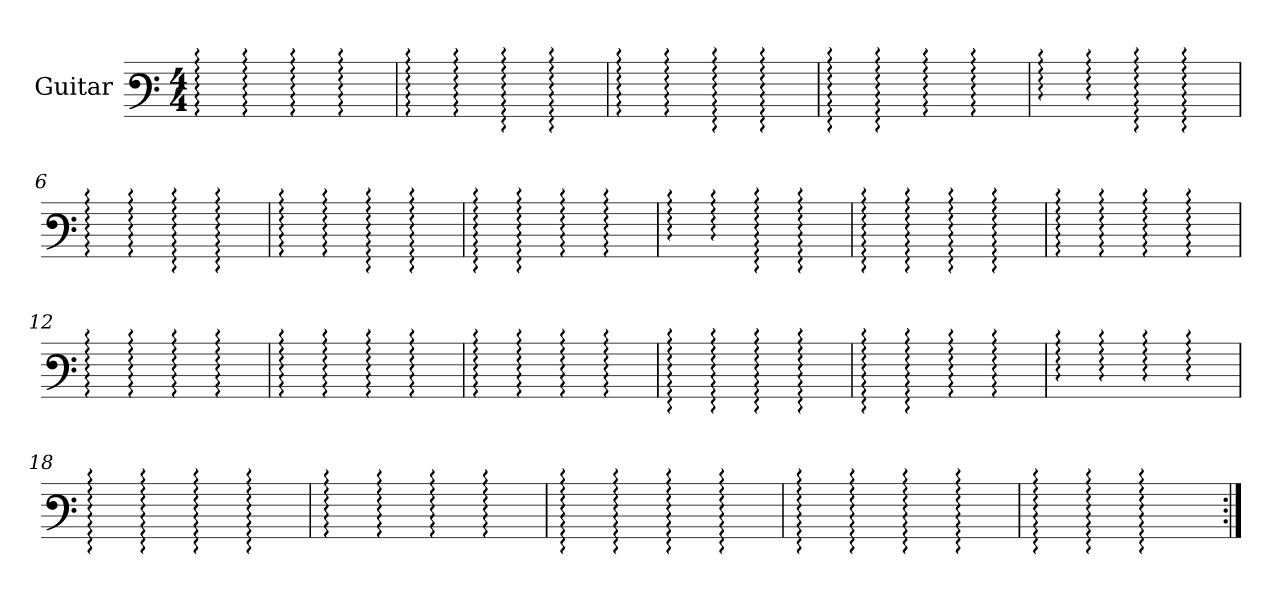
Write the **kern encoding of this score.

**kern	**text	**text
*part1	*part1	*part1
*staff1	*staff1	*staff1
*I"Guitar	*	*
*I'Guit.	*	*
*stria6	*	*
*	*	*
*k[]	*	*
*M4/4	*	*
=1	=1	=1
4AA\yy: 4D\yy: 4G\yy: 4B\yy: 4e\yy:	.	.
4AA\yy: 4D\yy: 4G\yy: 4B\yy: 4e\yy:	.	.
4AA\yy: 4D\yy: 4G\yy: 4B\yy: 4e\yy:	.	.
4AA\yy: 4D\yy: 4G\yy: 4B\yy: 4e\yy:	.	.
=2	=2	=2
!	!LO:LY:b	!LO:LY:b
4AA\yy: 4D\yy: 4G\yy: 4B\yy: 4e\yy:	如果没有	如果有那
!	!LO:LY:b	!LO:LY:b
4AA\yy: 4D\yy: 4G\yy: 4B\yy: 4e\yy:	遇见	么一
!	!LO:LY:b	!LO:LY:b
4EE\yy: 4AA\yy: 4D\yy: 4G\yy: 4B\yy: 4e\yy:	你	天
4EE\yy: 4AA\yy: 4D\yy: 4G\yy: 4B\yy: 4e\yy:	.	.
=3	=3	=3
!	!LO:LY:b	!LO:LY:b
4AA\yy: 4D\yy: 4G\yy: 4B\yy: 4e\yy:	我将会是	你说即将
!	!LO:LY:b	!LO:LY:b
4AA\yy: 4D\yy: 4G\yy: 4B\yy: 4e\yy:	在哪	要离
!	!LO:LY:b	!LO:LY:b
4EE\yy: 4AA\yy: 4D\yy: 4G\yy: 4B\yy: 4e\yy:	里	去
4EE\yy: 4AA\yy: 4D\yy: 4G\yy: 4B\yy: 4e\yy:	.	.
!!LO:LB:g=z
=4	=4	=4
!	!LO:LY:b	!LO:LY:b
4EE\yy: 4AA\yy: 4D\yy: 4G\yy: 4B\yy: 4e\yy:	日子过得	我会迷失
!	!LO:LY:b	!LO:LY:b
4EE\yy: 4AA\yy: 4D\yy: 4G\yy: 4B\yy: 4e\yy:	怎么	我自
!	!LO:LY:b	!LO:LY:b
4AA\yy: 4D\yy: 4G\yy: 4B\yy: 4e\yy:	样	己
4AA\yy: 4D\yy: 4G\yy: 4B\yy: 4e\yy:	.	.
=5	=5	=5
!	!LO:LY:b	!LO:LY:b
4D\yy: 4G\yy: 4B\yy: 4e\yy:	人生是否	走入无边
!	!LO:LY:b	!LO:LY:b
4D\yy: 4G\yy: 4B\yy: 4e\yy:	要珍	人海
!	!LO:LY:b	!LO:LY:b
4EE\yy: 4AA\yy: 4D\yy: 4G\yy: 4B\yy: 4e\yy:	惜	里
4EE\yy: 4AA\yy: 4D\yy: 4G\yy: 4B\yy: 4e\yy:	.	.
=6	=6	=6
!	!LO:LY:b	!LO:LY:b
4AA\yy: 4D\yy: 4G\yy: 4B\yy: 4e\yy:	也许认识	不要什么
!	!LO:LY:b	!LO:LY:b
4AA\yy: 4D\yy: 4G\yy: 4B\yy: 4e\yy:	某一	诺
!	!LO:LY:b	!LO:LY:b
4EE\yy: 4AA\yy: 4D\yy: 4G\yy: 4B\yy: 4e\yy:	人	言
4EE\yy: 4AA\yy: 4D\yy: 4G\yy: 4B\yy: 4e\yy:	.	.
!!LO:LB:g=z
=7	=7	=7
!	!LO:LY:b	!LO:LY:b
4AA\yy: 4D\yy: 4G\yy: 4B\yy: 4e\yy:	过着平凡	只要天天
!	!LO:LY:b	!LO:LY:b
4AA\yy: 4D\yy: 4G\yy: 4B\yy: 4e\yy:	的日	在一
!	!LO:LY:b	!LO:LY:b
4EE\yy: 4AA\yy: 4D\yy: 4G\yy: 4B\yy: 4e\yy:	子	起
4EE\yy: 4AA\yy: 4D\yy: 4G\yy: 4B\yy: 4e\yy:	.	.
=8	=8	=8
!	!LO:LY:b	!LO:LY:b
4EE\yy: 4AA\yy: 4D\yy: 4G\yy: 4B\yy: 4e\yy:	不知道	我不能
!	!LO:LY:b	!LO:LY:b
4EE\yy: 4AA\yy: 4D\yy: 4G\yy: 4B\yy: 4e\yy:	会不	只依
!	!LO:LY:b	!LO:LY:b
4AA\yy: 4D\yy: 4G\yy: 4B\yy: 4e\yy:	会	靠
4AA\yy: 4D\yy: 4G\yy: 4B\yy: 4e\yy:	.	.
=9	=9	=9
!	!LO:LY:b	!LO:LY:b
4D\yy: 4G\yy: 4B\yy: 4e\yy:	也要爱情	片片回忆
!	!LO:LY:b	!LO:LY:b
4D\yy: 4G\yy: 4B\yy: 4e\yy:	甜如	活下
!	!LO:LY:b	!LO:LY:b
4EE\yy: 4AA\yy: 4D\yy: 4G\yy: 4B\yy: 4e\yy:	蜜	去
4EE\yy: 4AA\yy: 4D\yy: 4G\yy: 4B\yy: 4e\yy:	.	.
!!LO:LB:g=z
=10	=10	=10
4EE\yy: 4AA\yy: 4D\yy: 4G\yy: 4B\yy: 4e\yy:	.	.
4EE\yy: 4AA\yy: 4D\yy: 4G\yy: 4B\yy: 4e\yy:	.	.
!	!LO:LY:b	!
4EE\yy: 4AA\yy: 4D\yy: 4G\yy: 4B\yy: 4e\yy:	任	.
!	!LO:LY:b	!
4EE\yy: 4AA\yy: 4D\yy: 4G\yy: 4B\yy: 4e\yy:	时光	.
=11	=11	=11
!	!LO:LY:b	!
4AA\yy: 4D\yy: 4G\yy: 4B\yy: 4e\yy:	匆匆	.
!	!LO:LY:b	!
4AA\yy: 4D\yy: 4G\yy: 4B\yy: 4e\yy:	流去	.
!	!LO:LY:b	!
4AA\yy: 4D\yy: 4G\yy: 4B\yy: 4e\yy:	我只	.
!	!LO:LY:b	!
4AA\yy: 4D\yy: 4G\yy: 4B\yy: 4e\yy:	在乎	.
=12	=12	=12
!	!LO:LY:b	!
4AA\yy: 4D\yy: 4G\yy: 4B\yy: 4e\yy:	你	.
4AA\yy: 4D\yy: 4G\yy: 4B\yy: 4e\yy:	.	.
4AA\yy: 4D\yy: 4G\yy: 4B\yy: 4e\yy:	.	.
!	!LO:LY:b	!
4AA\yy: 4D\yy: 4G\yy: 4B\yy: 4e\yy:	心甘	.
=13	=13	=13
!	!LO:LY:b	!
4AA\yy: 4D\yy: 4G\yy: 4B\yy: 4e\yy:	情愿	.
!	!LO:LY:b	!
4AA\yy: 4D\yy: 4G\yy: 4B\yy: 4e\yy:	感染	.
!	!LO:LY:b	!
4AA\yy: 4D\yy: 4G\yy: 4B\yy: 4e\yy:	你的	.
!	!LO:LY:b	!
4AA\yy: 4D\yy: 4G\yy: 4B\yy: 4e\yy:	气	.
!!LO:PB:g=z
=14	=14	=14
!	!LO:LY:b	!
4AA\yy: 4D\yy: 4G\yy: 4B\yy: 4e\yy:	息	.
4AA\yy: 4D\yy: 4G\yy: 4B\yy: 4e\yy:	.	.
4AA\yy: 4D\yy: 4G\yy: 4B\yy: 4e\yy:	.	.
!	!LO:LY:b	!
4AA\yy: 4D\yy: 4G\yy: 4B\yy: 4e\yy:	人生	.
=15	=15	=15
!	!LO:LY:b	!
4EE\yy: 4AA\yy: 4D\yy: 4G\yy: 4B\yy: 4e\yy:	几何	.
4EE\yy: 4AA\yy: 4D\yy: 4G\yy: 4B\yy: 4e\yy:	.	.
!	!LO:LY:b	!
4EE\yy: 4AA\yy: 4D\yy: 4G\yy: 4B\yy: 4e\yy:	能	.
!	!LO:LY:b	!
4EE\yy: 4AA\yy: 4D\yy: 4G\yy: 4B\yy: 4e\yy:	够	.
=16	=16	=16
!	!LO:LY:b	!
4EE\yy: 4AA\yy: 4D\yy: 4G\yy: 4B\yy: 4e\yy:	得到	.
!	!LO:LY:b	!
4EE\yy: 4AA\yy: 4D\yy: 4G\yy: 4B\yy: 4e\yy:	知	.
!	!LO:LY:b	!
4AA\yy: 4D\yy: 4G\yy: 4B\yy: 4e\yy:	己	.
!	!LO:LY:b	!
4AA\yy: 4D\yy: 4G\yy: 4B\yy: 4e\yy:	失去	.
=17	=17	=17
!	!LO:LY:b	!
4D\yy: 4G\yy: 4B\yy: 4e\yy:	生命	.
!	!LO:LY:b	!
4D\yy: 4G\yy: 4B\yy: 4e\yy:	的力	.
!	!LO:LY:b	!
4D\yy: 4G\yy: 4B\yy: 4e\yy:	量也	.
!	!LO:LY:b	!
4D\yy: 4G\yy: 4B\yy: 4e\yy:	不可	.
!!LO:LB:g=z
=18	=18	=18
!	!LO:LY:b	!
4EE\yy: 4AA\yy: 4D\yy: 4G\yy: 4B\yy: 4e\yy:	惜	.
4EE\yy: 4AA\yy: 4D\yy: 4G\yy: 4B\yy: 4e\yy:	.	.
4EE\yy: 4AA\yy: 4D\yy: 4G\yy: 4B\yy: 4e\yy:	.	.
!	!LO:LY:b	!
4EE\yy: 4AA\yy: 4D\yy: 4G\yy: 4B\yy: 4e\yy:	所以	.
=19	=19	=19
!	!LO:LY:b	!
4AA\yy: 4D\yy: 4G\yy: 4B\yy: 4e\yy:	我	.
!	!LO:LY:b	!
4AA\yy: 4D\yy: 4G\yy: 4B\yy: 4e\yy:	求求	.
!	!LO:LY:b	!
4AA\yy: 4D\yy: 4G\yy: 4B\yy: 4e\yy:	你	.
!	!LO:LY:b	!
4AA\yy: 4D\yy: 4G\yy: 4B\yy: 4e\yy:	别	.
=20	=20	=20
!	!LO:LY:b	!
4EE\yy: 4AA\yy: 4D\yy: 4G\yy: 4B\yy: 4e\yy:	让我	.
!	!LO:LY:b	!
4EE\yy: 4AA\yy: 4D\yy: 4G\yy: 4B\yy: 4e\yy:	离开	.
!	!LO:LY:b	!
4EE\yy: 4AA\yy: 4D\yy: 4G\yy: 4B\yy: 4e\yy:	你	.
4EE\yy: 4AA\yy: 4D\yy: 4G\yy: 4B\yy: 4e\yy:	.	.
!!LO:LB:g=z
=21	=21	=21
!	!LO:LY:b	!
4EE\yy: 4AA\yy: 4D\yy: 4G\yy: 4B\yy: 4e\yy:	除	.
!	!LO:LY:b	!
4EE\yy: 4AA\yy: 4D\yy: 4G\yy: 4B\yy: 4e\yy:	了你	.
!	!LO:LY:b	!
4EE\yy: 4AA\yy: 4D\yy: 4G\yy: 4B\yy: 4e\yy:	我不能	.
!	!LO:LY:b	!
4EE\yy: 4AA\yy: 4D\yy: 4G\yy: 4B\yy: 4e\yy:	感到	.
=22	=22	=22
!	!LO:LY:b	!
4EE\yy: 4AA\yy: 4D\yy: 4G\yy: 4B\yy: 4e\yy:	一丝	.
!	!LO:LY:b	!
4EE\yy: 4AA\yy: 4D\yy: 4G\yy: 4B\yy: 4e\yy:	丝情	.
!	!LO:LY:b	!
2EE\yy: 2AA\yy: 2D\yy: 2G\yy: 2B\yy: 2e\yy:	意	.
=:|!	=:|!	=:|!
*-	*-	*-
